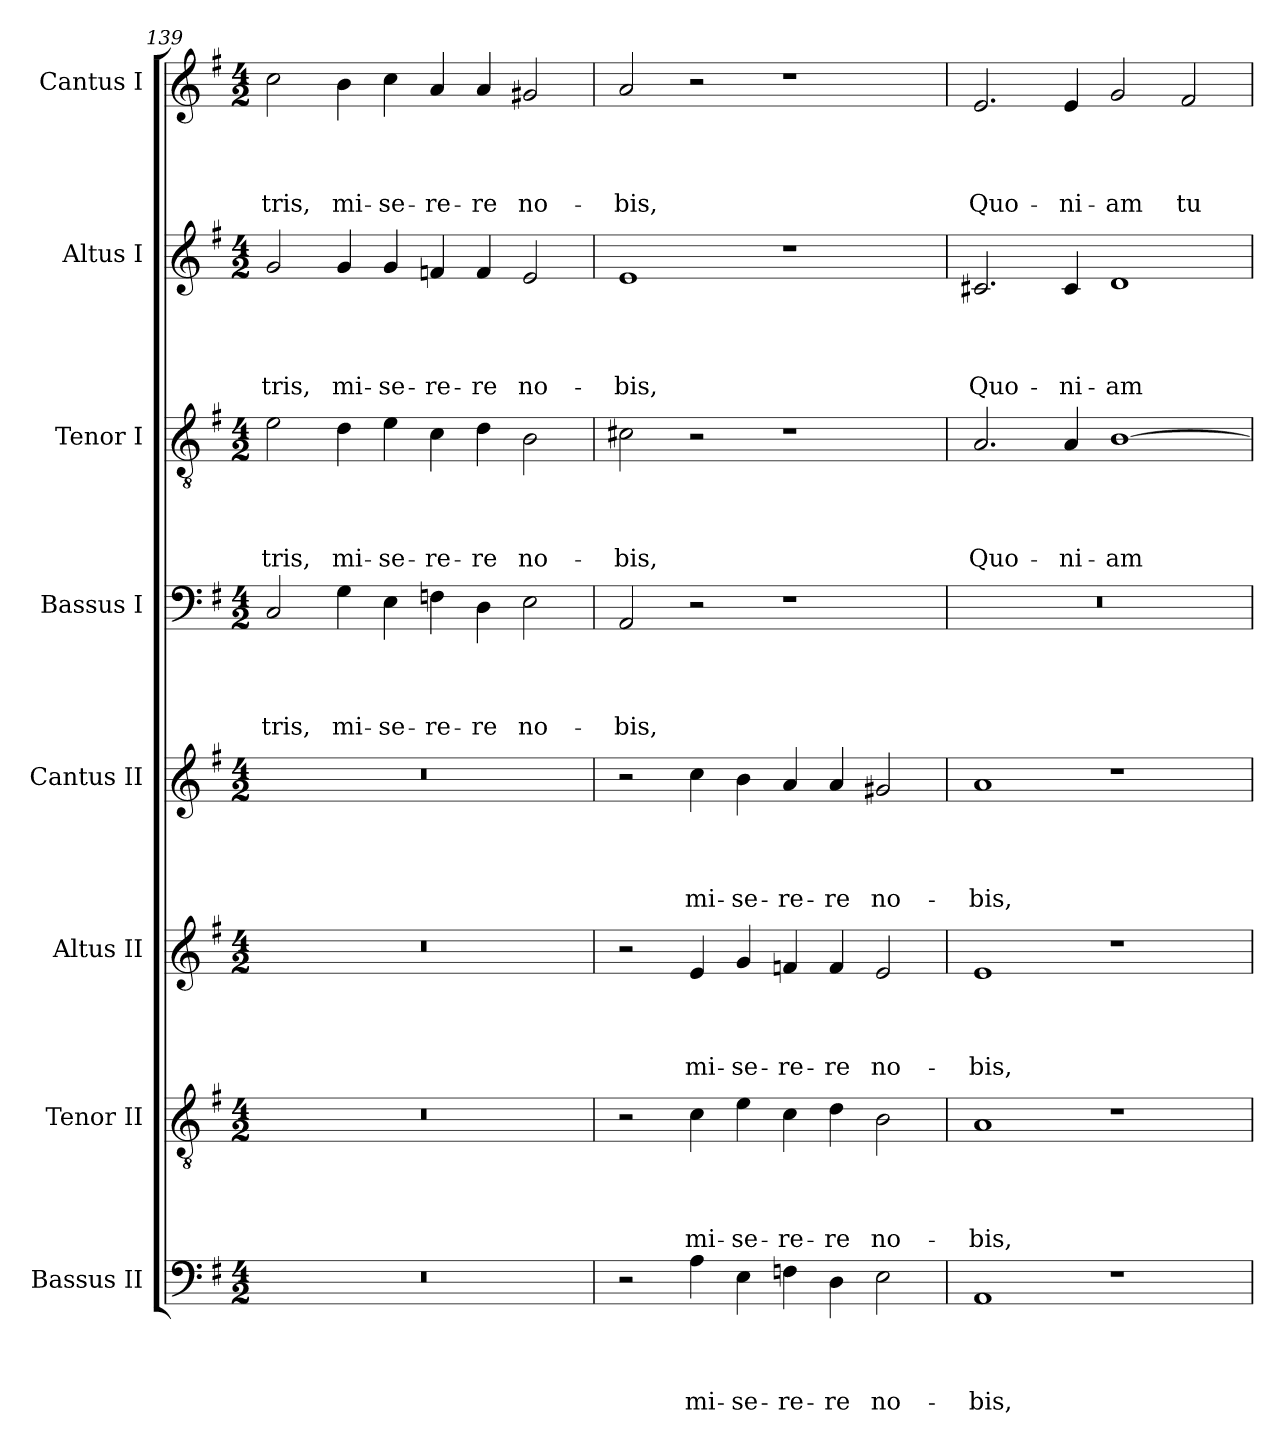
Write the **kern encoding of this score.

**kern	**text	**text	**text	**text	**kern	**text	**text	**text	**text	**kern	**text	**text	**text	**text	**kern	**text	**text	**text	**text	**kern	**text	**text	**text	**text	**kern	**text	**text	**text	**text	**kern	**text	**text	**text	**text	**kern	**text	**text	**text	**text
*part8	*part8	*part8	*part8	*part8	*part7	*part7	*part7	*part7	*part7	*part6	*part6	*part6	*part6	*part6	*part5	*part5	*part5	*part5	*part5	*part4	*part4	*part4	*part4	*part4	*part3	*part3	*part3	*part3	*part3	*part2	*part2	*part2	*part2	*part2	*part1	*part1	*part1	*part1	*part1
*staff8	*staff8	*staff8	*staff8	*staff8	*staff7	*staff7	*staff7	*staff7	*staff7	*staff6	*staff6	*staff6	*staff6	*staff6	*staff5	*staff5	*staff5	*staff5	*staff5	*staff4	*staff4	*staff4	*staff4	*staff4	*staff3	*staff3	*staff3	*staff3	*staff3	*staff2	*staff2	*staff2	*staff2	*staff2	*staff1	*staff1	*staff1	*staff1	*staff1
*I"Bassus II	*	*	*	*	*I"Tenor II	*	*	*	*	*I"Altus II	*	*	*	*	*I"Cantus II	*	*	*	*	*I"Bassus I	*	*	*	*	*I"Tenor I	*	*	*	*	*I"Altus I	*	*	*	*	*I"Cantus I	*	*	*	*
*I'B II	*	*	*	*	*I'T II	*	*	*	*	*I'A II	*	*	*	*	*I'C II	*	*	*	*	*I'B I	*	*	*	*	*I'T I	*	*	*	*	*I'A I	*	*	*	*	*I'C I	*	*	*	*
*clefF4	*	*	*	*	*clefGv2	*	*	*	*	*clefG2	*	*	*	*	*clefG2	*	*	*	*	*clefF4	*	*	*	*	*clefGv2	*	*	*	*	*clefG2	*	*	*	*	*clefG2	*	*	*	*
*k[f#]	*	*	*	*	*k[f#]	*	*	*	*	*k[f#]	*	*	*	*	*k[f#]	*	*	*	*	*k[f#]	*	*	*	*	*k[f#]	*	*	*	*	*k[f#]	*	*	*	*	*k[f#]	*	*	*	*
*G:	*	*	*	*	*G:	*	*	*	*	*G:	*	*	*	*	*G:	*	*	*	*	*G:	*	*	*	*	*G:	*	*	*	*	*G:	*	*	*	*	*G:	*	*	*	*
*M4/2	*	*	*	*	*M4/2	*	*	*	*	*M4/2	*	*	*	*	*M4/2	*	*	*	*	*M4/2	*	*	*	*	*M4/2	*	*	*	*	*M4/2	*	*	*	*	*M4/2	*	*	*	*
=139	=139	=139	=139	=139	=139	=139	=139	=139	=139	=139	=139	=139	=139	=139	=139	=139	=139	=139	=139	=139	=139	=139	=139	=139	=139	=139	=139	=139	=139	=139	=139	=139	=139	=139	=139	=139	=139	=139	=139
!	!	!	!	!	!	!	!	!	!	!	!	!	!	!	!	!	!	!	!	!	!	!	!	!LO:LY:b	!	!	!	!	!	!	!	!	!	!	!	!	!	!	!
!	!	!	!	!	!	!	!	!	!	!	!	!	!	!	!	!	!	!	!	!	!	!	!	!	!	!	!	!	!LO:LY:b	!	!	!	!	!	!	!	!	!	!
!	!	!	!	!	!	!	!	!	!	!	!	!	!	!	!	!	!	!	!	!	!	!	!	!	!	!	!	!	!	!	!	!	!	!LO:LY:b	!	!	!	!	!
!	!	!	!	!	!	!	!	!	!	!	!	!	!	!	!	!	!	!	!	!	!	!	!	!	!	!	!	!	!	!	!	!	!	!	!	!	!	!	!LO:LY:b
0r	.	.	.	.	0r	.	.	.	.	0r	.	.	.	.	0r	.	.	.	.	2C/	.	.	.	-tris,	2e\	.	.	.	-tris,	2g/	.	.	.	-tris,	2cc\	.	.	.	-tris,
!	!	!	!	!	!	!	!	!	!	!	!	!	!	!	!	!	!	!	!	!	!	!	!	!LO:LY:b	!	!	!	!	!	!	!	!	!	!	!	!	!	!	!
!	!	!	!	!	!	!	!	!	!	!	!	!	!	!	!	!	!	!	!	!	!	!	!	!	!	!	!	!	!LO:LY:b	!	!	!	!	!	!	!	!	!	!
!	!	!	!	!	!	!	!	!	!	!	!	!	!	!	!	!	!	!	!	!	!	!	!	!	!	!	!	!	!	!	!	!	!	!LO:LY:b	!	!	!	!	!
!	!	!	!	!	!	!	!	!	!	!	!	!	!	!	!	!	!	!	!	!	!	!	!	!	!	!	!	!	!	!	!	!	!	!	!	!	!	!	!LO:LY:b
.	.	.	.	.	.	.	.	.	.	.	.	.	.	.	.	.	.	.	.	4G\	.	.	.	mi-	4d\	.	.	.	mi-	4g/	.	.	.	mi-	4b\	.	.	.	mi-
!	!	!	!	!	!	!	!	!	!	!	!	!	!	!	!	!	!	!	!	!	!	!	!	!LO:LY:b	!	!	!	!	!	!	!	!	!	!	!	!	!	!	!
!	!	!	!	!	!	!	!	!	!	!	!	!	!	!	!	!	!	!	!	!	!	!	!	!	!	!	!	!	!LO:LY:b	!	!	!	!	!	!	!	!	!	!
!	!	!	!	!	!	!	!	!	!	!	!	!	!	!	!	!	!	!	!	!	!	!	!	!	!	!	!	!	!	!	!	!	!	!LO:LY:b	!	!	!	!	!
!	!	!	!	!	!	!	!	!	!	!	!	!	!	!	!	!	!	!	!	!	!	!	!	!	!	!	!	!	!	!	!	!	!	!	!	!	!	!	!LO:LY:b
.	.	.	.	.	.	.	.	.	.	.	.	.	.	.	.	.	.	.	.	4E\	.	.	.	-se-	4e\	.	.	.	-se-	4g/	.	.	.	-se-	4cc\	.	.	.	-se-
!	!	!	!	!	!	!	!	!	!	!	!	!	!	!	!	!	!	!	!	!	!	!	!	!LO:LY:b	!	!	!	!	!	!	!	!	!	!	!	!	!	!	!
!	!	!	!	!	!	!	!	!	!	!	!	!	!	!	!	!	!	!	!	!	!	!	!	!	!	!	!	!	!LO:LY:b	!	!	!	!	!	!	!	!	!	!
!	!	!	!	!	!	!	!	!	!	!	!	!	!	!	!	!	!	!	!	!	!	!	!	!	!	!	!	!	!	!	!	!	!	!LO:LY:b	!	!	!	!	!
!	!	!	!	!	!	!	!	!	!	!	!	!	!	!	!	!	!	!	!	!	!	!	!	!	!	!	!	!	!	!	!	!	!	!	!	!	!	!	!LO:LY:b
.	.	.	.	.	.	.	.	.	.	.	.	.	.	.	.	.	.	.	.	4Fn\	.	.	.	-re-	4c\	.	.	.	-re-	4fn/	.	.	.	-re-	4a/	.	.	.	-re-
!	!	!	!	!	!	!	!	!	!	!	!	!	!	!	!	!	!	!	!	!	!	!	!	!LO:LY:b	!	!	!	!	!	!	!	!	!	!	!	!	!	!	!
!	!	!	!	!	!	!	!	!	!	!	!	!	!	!	!	!	!	!	!	!	!	!	!	!	!	!	!	!	!LO:LY:b	!	!	!	!	!	!	!	!	!	!
!	!	!	!	!	!	!	!	!	!	!	!	!	!	!	!	!	!	!	!	!	!	!	!	!	!	!	!	!	!	!	!	!	!	!LO:LY:b	!	!	!	!	!
!	!	!	!	!	!	!	!	!	!	!	!	!	!	!	!	!	!	!	!	!	!	!	!	!	!	!	!	!	!	!	!	!	!	!	!	!	!	!	!LO:LY:b
.	.	.	.	.	.	.	.	.	.	.	.	.	.	.	.	.	.	.	.	4D\	.	.	.	-re	4d\	.	.	.	-re	4f/	.	.	.	-re	4a/	.	.	.	-re
!	!	!	!	!	!	!	!	!	!	!	!	!	!	!	!	!	!	!	!	!	!	!	!	!LO:LY:b	!	!	!	!	!	!	!	!	!	!	!	!	!	!	!
!	!	!	!	!	!	!	!	!	!	!	!	!	!	!	!	!	!	!	!	!	!	!	!	!	!	!	!	!	!LO:LY:b	!	!	!	!	!	!	!	!	!	!
!	!	!	!	!	!	!	!	!	!	!	!	!	!	!	!	!	!	!	!	!	!	!	!	!	!	!	!	!	!	!	!	!	!	!LO:LY:b	!	!	!	!	!
!	!	!	!	!	!	!	!	!	!	!	!	!	!	!	!	!	!	!	!	!	!	!	!	!	!	!	!	!	!	!	!	!	!	!	!	!	!	!	!LO:LY:b
.	.	.	.	.	.	.	.	.	.	.	.	.	.	.	.	.	.	.	.	2E\	.	.	.	no-	2B\	.	.	.	no-	2e/	.	.	.	no-	2g#X/	.	.	.	no-
=140	=140	=140	=140	=140	=140	=140	=140	=140	=140	=140	=140	=140	=140	=140	=140	=140	=140	=140	=140	=140	=140	=140	=140	=140	=140	=140	=140	=140	=140	=140	=140	=140	=140	=140	=140	=140	=140	=140	=140
!	!	!	!	!	!	!	!	!	!	!	!	!	!	!	!	!	!	!	!	!	!	!	!	!LO:LY:b	!	!	!	!	!	!	!	!	!	!	!	!	!	!	!
!	!	!	!	!	!	!	!	!	!	!	!	!	!	!	!	!	!	!	!	!	!	!	!	!	!	!	!	!	!LO:LY:b	!	!	!	!	!	!	!	!	!	!
!	!	!	!	!	!	!	!	!	!	!	!	!	!	!	!	!	!	!	!	!	!	!	!	!	!	!	!	!	!	!	!	!	!	!LO:LY:b	!	!	!	!	!
!	!	!	!	!	!	!	!	!	!	!	!	!	!	!	!	!	!	!	!	!	!	!	!	!	!	!	!	!	!	!	!	!	!	!	!	!	!	!	!LO:LY:b
2r	.	.	.	.	2r	.	.	.	.	2r	.	.	.	.	2r	.	.	.	.	2AA/	.	.	.	-bis,	2c#X\	.	.	.	-bis,	1e	.	.	.	-bis,	2a/	.	.	.	-bis,
!	!	!	!	!LO:LY:b	!	!	!	!	!	!	!	!	!	!	!	!	!	!	!	!	!	!	!	!	!	!	!	!	!	!	!	!	!	!	!	!	!	!	!
!	!	!	!	!	!	!	!	!	!LO:LY:b	!	!	!	!	!	!	!	!	!	!	!	!	!	!	!	!	!	!	!	!	!	!	!	!	!	!	!	!	!	!
!	!	!	!	!	!	!	!	!	!	!	!	!	!	!LO:LY:b	!	!	!	!	!	!	!	!	!	!	!	!	!	!	!	!	!	!	!	!	!	!	!	!	!
!	!	!	!	!	!	!	!	!	!	!	!	!	!	!	!	!	!	!	!LO:LY:b	!	!	!	!	!	!	!	!	!	!	!	!	!	!	!	!	!	!	!	!
4A\	.	.	.	mi-	4c\	.	.	.	mi-	4e/	.	.	.	mi-	4cc\	.	.	.	mi-	2r	.	.	.	.	2r	.	.	.	.	.	.	.	.	.	2r	.	.	.	.
!	!	!	!	!LO:LY:b	!	!	!	!	!	!	!	!	!	!	!	!	!	!	!	!	!	!	!	!	!	!	!	!	!	!	!	!	!	!	!	!	!	!	!
!	!	!	!	!	!	!	!	!	!LO:LY:b	!	!	!	!	!	!	!	!	!	!	!	!	!	!	!	!	!	!	!	!	!	!	!	!	!	!	!	!	!	!
!	!	!	!	!	!	!	!	!	!	!	!	!	!	!LO:LY:b	!	!	!	!	!	!	!	!	!	!	!	!	!	!	!	!	!	!	!	!	!	!	!	!	!
!	!	!	!	!	!	!	!	!	!	!	!	!	!	!	!	!	!	!	!LO:LY:b	!	!	!	!	!	!	!	!	!	!	!	!	!	!	!	!	!	!	!	!
4E\	.	.	.	-se-	4e\	.	.	.	-se-	4g/	.	.	.	-se-	4b\	.	.	.	-se-	.	.	.	.	.	.	.	.	.	.	.	.	.	.	.	.	.	.	.	.
!	!	!	!	!LO:LY:b	!	!	!	!	!	!	!	!	!	!	!	!	!	!	!	!	!	!	!	!	!	!	!	!	!	!	!	!	!	!	!	!	!	!	!
!	!	!	!	!	!	!	!	!	!LO:LY:b	!	!	!	!	!	!	!	!	!	!	!	!	!	!	!	!	!	!	!	!	!	!	!	!	!	!	!	!	!	!
!	!	!	!	!	!	!	!	!	!	!	!	!	!	!LO:LY:b	!	!	!	!	!	!	!	!	!	!	!	!	!	!	!	!	!	!	!	!	!	!	!	!	!
!	!	!	!	!	!	!	!	!	!	!	!	!	!	!	!	!	!	!	!LO:LY:b	!	!	!	!	!	!	!	!	!	!	!	!	!	!	!	!	!	!	!	!
4Fn\	.	.	.	-re-	4c\	.	.	.	-re-	4fn/	.	.	.	-re-	4a/	.	.	.	-re-	1r	.	.	.	.	1r	.	.	.	.	1r	.	.	.	.	1r	.	.	.	.
!	!	!	!	!LO:LY:b	!	!	!	!	!	!	!	!	!	!	!	!	!	!	!	!	!	!	!	!	!	!	!	!	!	!	!	!	!	!	!	!	!	!	!
!	!	!	!	!	!	!	!	!	!LO:LY:b	!	!	!	!	!	!	!	!	!	!	!	!	!	!	!	!	!	!	!	!	!	!	!	!	!	!	!	!	!	!
!	!	!	!	!	!	!	!	!	!	!	!	!	!	!LO:LY:b	!	!	!	!	!	!	!	!	!	!	!	!	!	!	!	!	!	!	!	!	!	!	!	!	!
!	!	!	!	!	!	!	!	!	!	!	!	!	!	!	!	!	!	!	!LO:LY:b	!	!	!	!	!	!	!	!	!	!	!	!	!	!	!	!	!	!	!	!
4D\	.	.	.	-re	4d\	.	.	.	-re	4f/	.	.	.	-re	4a/	.	.	.	-re	.	.	.	.	.	.	.	.	.	.	.	.	.	.	.	.	.	.	.	.
!	!	!	!	!LO:LY:b	!	!	!	!	!	!	!	!	!	!	!	!	!	!	!	!	!	!	!	!	!	!	!	!	!	!	!	!	!	!	!	!	!	!	!
!	!	!	!	!	!	!	!	!	!LO:LY:b	!	!	!	!	!	!	!	!	!	!	!	!	!	!	!	!	!	!	!	!	!	!	!	!	!	!	!	!	!	!
!	!	!	!	!	!	!	!	!	!	!	!	!	!	!LO:LY:b	!	!	!	!	!	!	!	!	!	!	!	!	!	!	!	!	!	!	!	!	!	!	!	!	!
!	!	!	!	!	!	!	!	!	!	!	!	!	!	!	!	!	!	!	!LO:LY:b	!	!	!	!	!	!	!	!	!	!	!	!	!	!	!	!	!	!	!	!
2E\	.	.	.	no-	2B\	.	.	.	no-	2e/	.	.	.	no-	2g#X/	.	.	.	no-	.	.	.	.	.	.	.	.	.	.	.	.	.	.	.	.	.	.	.	.
=141	=141	=141	=141	=141	=141	=141	=141	=141	=141	=141	=141	=141	=141	=141	=141	=141	=141	=141	=141	=141	=141	=141	=141	=141	=141	=141	=141	=141	=141	=141	=141	=141	=141	=141	=141	=141	=141	=141	=141
!	!	!	!	!LO:LY:b	!	!	!	!	!	!	!	!	!	!	!	!	!	!	!	!	!	!	!	!	!	!	!	!	!	!	!	!	!	!	!	!	!	!	!
!	!	!	!	!	!	!	!	!	!LO:LY:b	!	!	!	!	!	!	!	!	!	!	!	!	!	!	!	!	!	!	!	!	!	!	!	!	!	!	!	!	!	!
!	!	!	!	!	!	!	!	!	!	!	!	!	!	!LO:LY:b	!	!	!	!	!	!	!	!	!	!	!	!	!	!	!	!	!	!	!	!	!	!	!	!	!
!	!	!	!	!	!	!	!	!	!	!	!	!	!	!	!	!	!	!	!LO:LY:b	!	!	!	!	!	!	!	!	!	!	!	!	!	!	!	!	!	!	!	!
!	!	!	!	!	!	!	!	!	!	!	!	!	!	!	!	!	!	!	!	!	!	!	!	!	!	!	!	!	!LO:LY:b	!	!	!	!	!	!	!	!	!	!
!	!	!	!	!	!	!	!	!	!	!	!	!	!	!	!	!	!	!	!	!	!	!	!	!	!	!	!	!	!	!	!	!	!	!LO:LY:b	!	!	!	!	!
!	!	!	!	!	!	!	!	!	!	!	!	!	!	!	!	!	!	!	!	!	!	!	!	!	!	!	!	!	!	!	!	!	!	!	!	!	!	!	!LO:LY:b
1AA	.	.	.	-bis,	1A	.	.	.	-bis,	1e	.	.	.	-bis,	1a	.	.	.	-bis,	0r	.	.	.	.	2.A/	.	.	.	Quo-	2.c#X/	.	.	.	Quo-	2.e/	.	.	.	Quo-
!	!	!	!	!	!	!	!	!	!	!	!	!	!	!	!	!	!	!	!	!	!	!	!	!	!	!	!	!	!LO:LY:b	!	!	!	!	!	!	!	!	!	!
!	!	!	!	!	!	!	!	!	!	!	!	!	!	!	!	!	!	!	!	!	!	!	!	!	!	!	!	!	!	!	!	!	!	!LO:LY:b	!	!	!	!	!
!	!	!	!	!	!	!	!	!	!	!	!	!	!	!	!	!	!	!	!	!	!	!	!	!	!	!	!	!	!	!	!	!	!	!	!	!	!	!	!LO:LY:b
.	.	.	.	.	.	.	.	.	.	.	.	.	.	.	.	.	.	.	.	.	.	.	.	.	4A/	.	.	.	-ni-	4c#/	.	.	.	-ni-	4e/	.	.	.	-ni-
!	!	!	!	!	!	!	!	!	!	!	!	!	!	!	!	!	!	!	!	!	!	!	!	!	!	!	!	!	!LO:LY:b	!	!	!	!	!	!	!	!	!	!
!	!	!	!	!	!	!	!	!	!	!	!	!	!	!	!	!	!	!	!	!	!	!	!	!	!	!	!	!	!	!	!	!	!	!LO:LY:b	!	!	!	!	!
!	!	!	!	!	!	!	!	!	!	!	!	!	!	!	!	!	!	!	!	!	!	!	!	!	!	!	!	!	!	!	!	!	!	!	!	!	!	!	!LO:LY:b
1r	.	.	.	.	1r	.	.	.	.	1r	.	.	.	.	1r	.	.	.	.	.	.	.	.	.	[1B	.	.	.	-am	1d	.	.	.	-am	2g/	.	.	.	-am
!	!	!	!	!	!	!	!	!	!	!	!	!	!	!	!	!	!	!	!	!	!	!	!	!	!	!	!	!	!	!	!	!	!	!	!	!	!	!	!LO:LY:b
.	.	.	.	.	.	.	.	.	.	.	.	.	.	.	.	.	.	.	.	.	.	.	.	.	.	.	.	.	.	.	.	.	.	.	2f#/	.	.	.	tu
=	=	=	=	=	=	=	=	=	=	=	=	=	=	=	=	=	=	=	=	=	=	=	=	=	=	=	=	=	=	=	=	=	=	=	=	=	=	=	=
*-	*-	*-	*-	*-	*-	*-	*-	*-	*-	*-	*-	*-	*-	*-	*-	*-	*-	*-	*-	*-	*-	*-	*-	*-	*-	*-	*-	*-	*-	*-	*-	*-	*-	*-	*-	*-	*-	*-	*-
